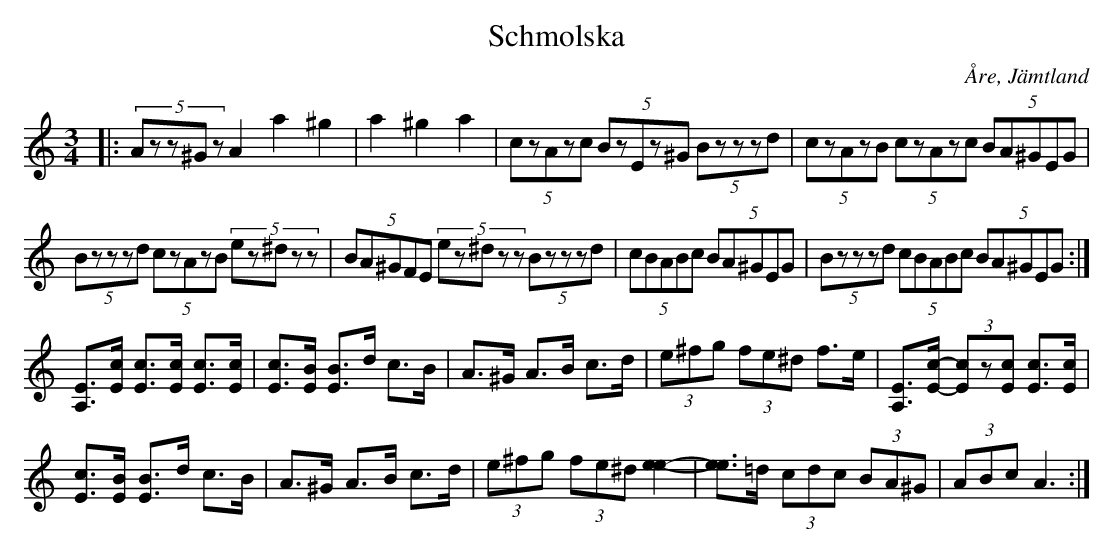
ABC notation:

X:1
T:Schmolska
O:Åre, Jämtland
M:3/4
L:1/8
K:Am
|: (5:2Azz^Gz A2 a2 ^g2|a2 ^g2 a2|  (5:2czAzc (5:2BzEz^G (5:2Bzzzd|  (5:2czAzB (5:2czAzc (5:2BA^GEG|
 (5:2Bzzzd (5:2czAzB (5:2ez^dzz|  (5:2BA^GFE (5:2ez^dzz (5:2Bzzzd|  (5:2cBABc (5:2BA^GEG | (5:2Bzzzd (5:2cBABc (5:2BA^GEG  :|
[EA,]>[cE] [cE]>[cE] [cE]>[cE] | [cE]>[BE] [BE]>d c>B | A>^G A>B c>d | (3e^fg (3fe^d f>e | [EA,]>[c-E-] (3[cE]z[cE] [cE]>[cE] |
[cE]>[BE] [BE]>d c>B | A>^G A>B c>d | (3e^fg (3fe^d [e2-e2-] | [ee]>=d (3cdc (3BA^G | (3ABc A3 :|]
